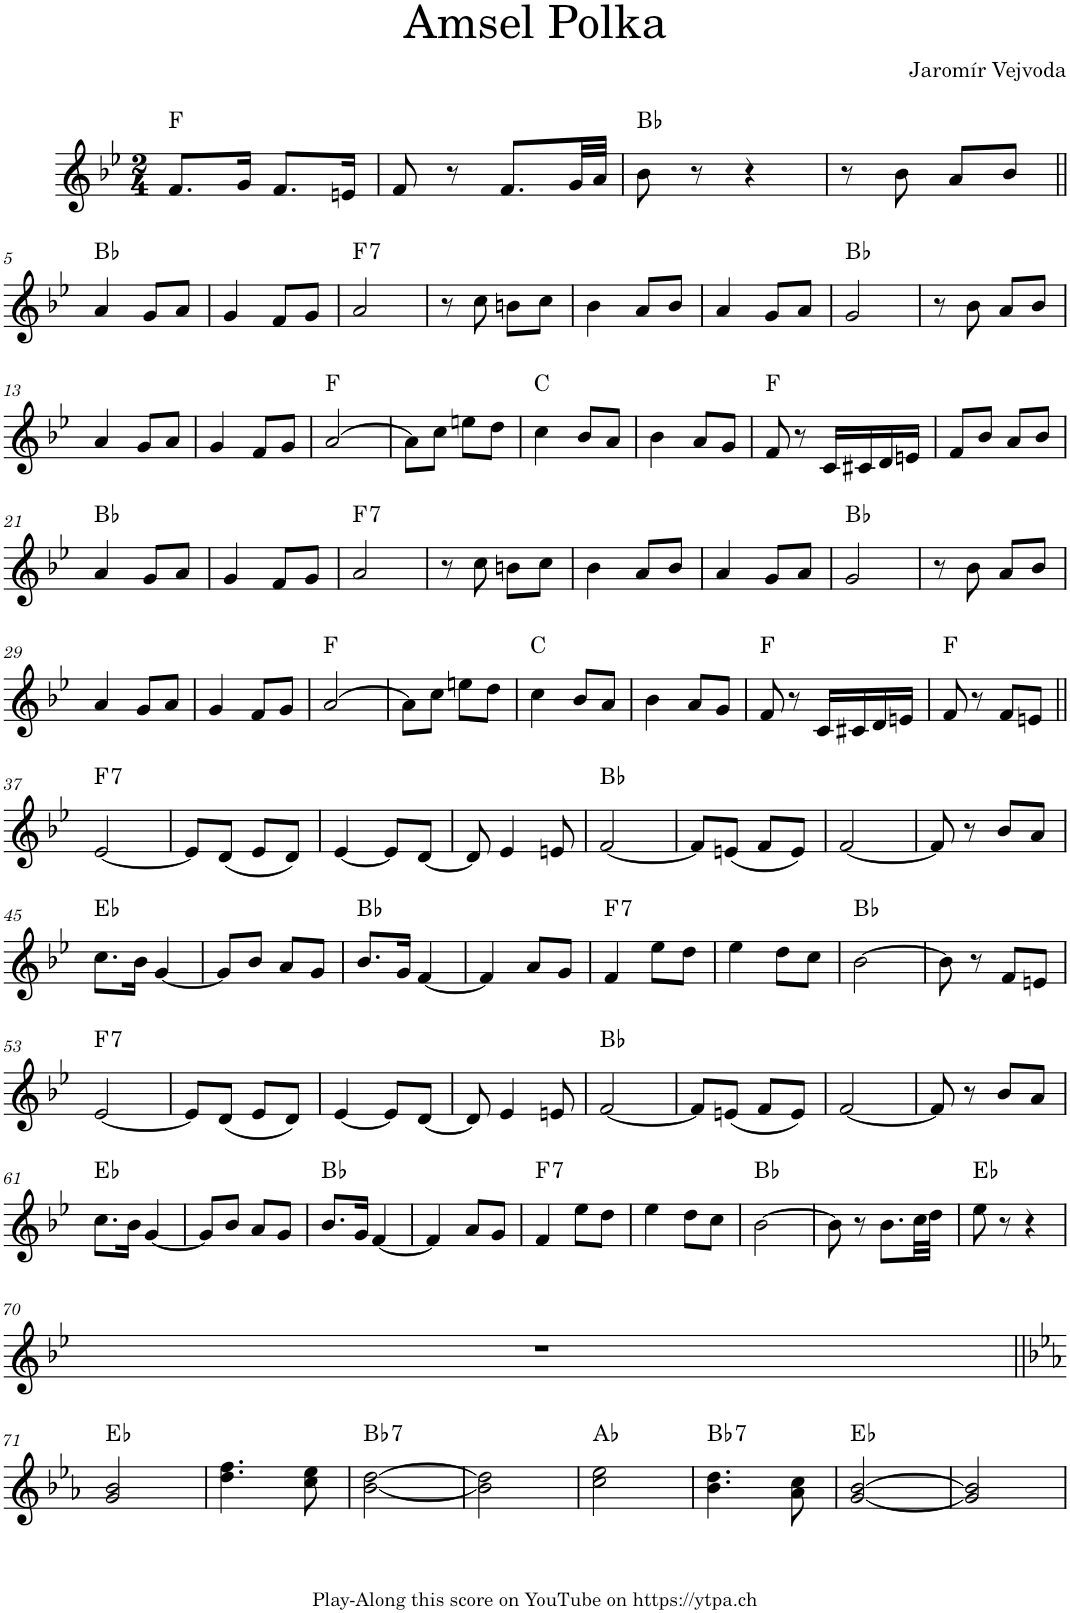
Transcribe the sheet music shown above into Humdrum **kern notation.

**kern	**harte
*part1	*part1
*staff1	*
*I"Piano	*
*I'Pno.	*
*clefG2	*
*k[b-e-]	*
*M2/4	*
=1	=1
8.f/L	F:maj
16g/Jk	.
8.f/L	.
16en/Jk	.
=2	=2
8f/	.
8r	.
8.f/L	.
32g/LL	.
32a/JJJ	.
=3	=3
8b-\	Bb:maj
8r	.
4r	.
=4	=4
8r	.
8b-\	.
8a/L	.
8b-/J	.
!!LO:LB:g=z
=5||	=5||
4a/	Bb:maj
8g/L	.
8a/J	.
=6	=6
4g/	.
8f/L	.
8g/J	.
=7	=7
!	!LO:H:kt=7
2a/	F:7
=8	=8
8r	.
8cc\	.
8bn\L	.
8cc\J	.
=9	=9
4b-\	.
8a/L	.
8b-/J	.
=10	=10
4a/	.
8g/L	.
8a/J	.
=11	=11
2g/	Bb:maj
=12	=12
8r	.
8b-\	.
8a/L	.
8b-/J	.
!!LO:LB:g=z
=13	=13
4a/	.
8g/L	.
8a/J	.
=14	=14
4g/	.
8f/L	.
8g/J	.
=15	=15
[2a/	F:maj
=16	=16
8a\L]	.
8cc\J	.
8een\L	.
8dd\J	.
=17	=17
4cc\	C:maj
8b-/L	.
8a/J	.
=18	=18
4b-\	.
8a/L	.
8g/J	.
=19	=19
8f/	F:maj
8r	.
16c/LL	.
16c#X/	.
16d/	.
16en/JJ	.
=20	=20
8f/L	.
8b-/J	.
8a/L	.
8b-/J	.
!!LO:LB:g=z
=21	=21
4a/	Bb:maj
8g/L	.
8a/J	.
=22	=22
4g/	.
8f/L	.
8g/J	.
=23	=23
!	!LO:H:kt=7
2a/	F:7
=24	=24
8r	.
8cc\	.
8bn\L	.
8cc\J	.
=25	=25
4b-\	.
8a/L	.
8b-/J	.
=26	=26
4a/	.
8g/L	.
8a/J	.
=27	=27
2g/	Bb:maj
=28	=28
8r	.
8b-\	.
8a/L	.
8b-/J	.
!!LO:LB:g=z
=29	=29
4a/	.
8g/L	.
8a/J	.
=30	=30
4g/	.
8f/L	.
8g/J	.
=31	=31
[2a/	F:maj
=32	=32
8a\L]	.
8cc\J	.
8een\L	.
8dd\J	.
=33	=33
4cc\	C:maj
8b-/L	.
8a/J	.
=34	=34
4b-\	.
8a/L	.
8g/J	.
=35	=35
8f/	F:maj
8r	.
16c/LL	.
16c#X/	.
16d/	.
16en/JJ	.
=36	=36
8f/	F:maj
8r	.
8f/L	.
8en/J	.
!!LO:LB:g=z
=37||	=37||
!	!LO:H:kt=7
[2e-/	F:7
=38	=38
8e-/L]	.
(8d/J	.
8e-/L	.
8d/J)	.
=39	=39
[4e-/	.
8e-/L]	.
[8d/J	.
=40	=40
8d/]	.
4e-/	.
8en/	.
=41	=41
[2f/	Bb:maj
=42	=42
8f/L]	.
(8en/J	.
8f/L	.
8e/J)	.
=43	=43
[2f/	.
=44	=44
8f/]	.
8r	.
8b-/L	.
8a/J	.
!!LO:LB:g=z
=45	=45
8.cc\L	Eb:maj
16b-\Jk	.
[4g/	.
=46	=46
8g/L]	.
8b-/J	.
8a/L	.
8g/J	.
=47	=47
8.b-/L	Bb:maj
16g/Jk	.
[4f/	.
=48	=48
4f/]	.
8a/L	.
8g/J	.
=49	=49
!	!LO:H:kt=7
4f/	F:7
8ee-\L	.
8dd\J	.
=50	=50
4ee-\	.
8dd\L	.
8cc\J	.
=51	=51
[2b-\	Bb:maj
=52	=52
8b-\]	.
8r	.
8f/L	.
8en/J	.
!!LO:LB:g=z
=53	=53
!	!LO:H:kt=7
[2e-/	F:7
=54	=54
8e-/L]	.
(8d/J	.
8e-/L	.
8d/J)	.
=55	=55
[4e-/	.
8e-/L]	.
[8d/J	.
=56	=56
8d/]	.
4e-/	.
8en/	.
=57	=57
[2f/	Bb:maj
=58	=58
8f/L]	.
(8en/J	.
8f/L	.
8e/J)	.
=59	=59
[2f/	.
=60	=60
8f/]	.
8r	.
8b-/L	.
8a/J	.
!!LO:LB:g=z
=61	=61
8.cc\L	Eb:maj
16b-\Jk	.
[4g/	.
=62	=62
8g/L]	.
8b-/J	.
8a/L	.
8g/J	.
=63	=63
8.b-/L	Bb:maj
16g/Jk	.
[4f/	.
=64	=64
4f/]	.
8a/L	.
8g/J	.
=65	=65
!	!LO:H:kt=7
4f/	F:7
8ee-\L	.
8dd\J	.
=66	=66
4ee-\	.
8dd\L	.
8cc\J	.
=67	=67
[2b-\	Bb:maj
=68	=68
8b-\]	.
8r	.
8.b-\L	.
32cc\LL	.
32dd\JJJ	.
=69	=69
8ee-\	Eb:maj
8r	.
4r	.
!!LO:LB:g=z
=70	=70
2r	.
!!LO:LB:g=z
=71||	=71||
*k[b-e-a-]	*
2g/ 2b-/	Eb:maj
=72	=72
4.dd\ 4.ff\	.
8cc\ 8ee-\	.
=73	=73
!	!LO:H:kt=7
[2b-\ [2dd\	Bb:7
=74	=74
2b-\] 2dd\]	.
=75	=75
2cc\ 2ee-\	Ab:maj
=76	=76
!	!LO:H:kt=7
4.b-\ 4.dd\	Bb:7
8a-\ 8cc\	.
=77	=77
[2g/ [2b-/	Eb:maj
=78	=78
2g/] 2b-/]	.
=	=
*-	*-
